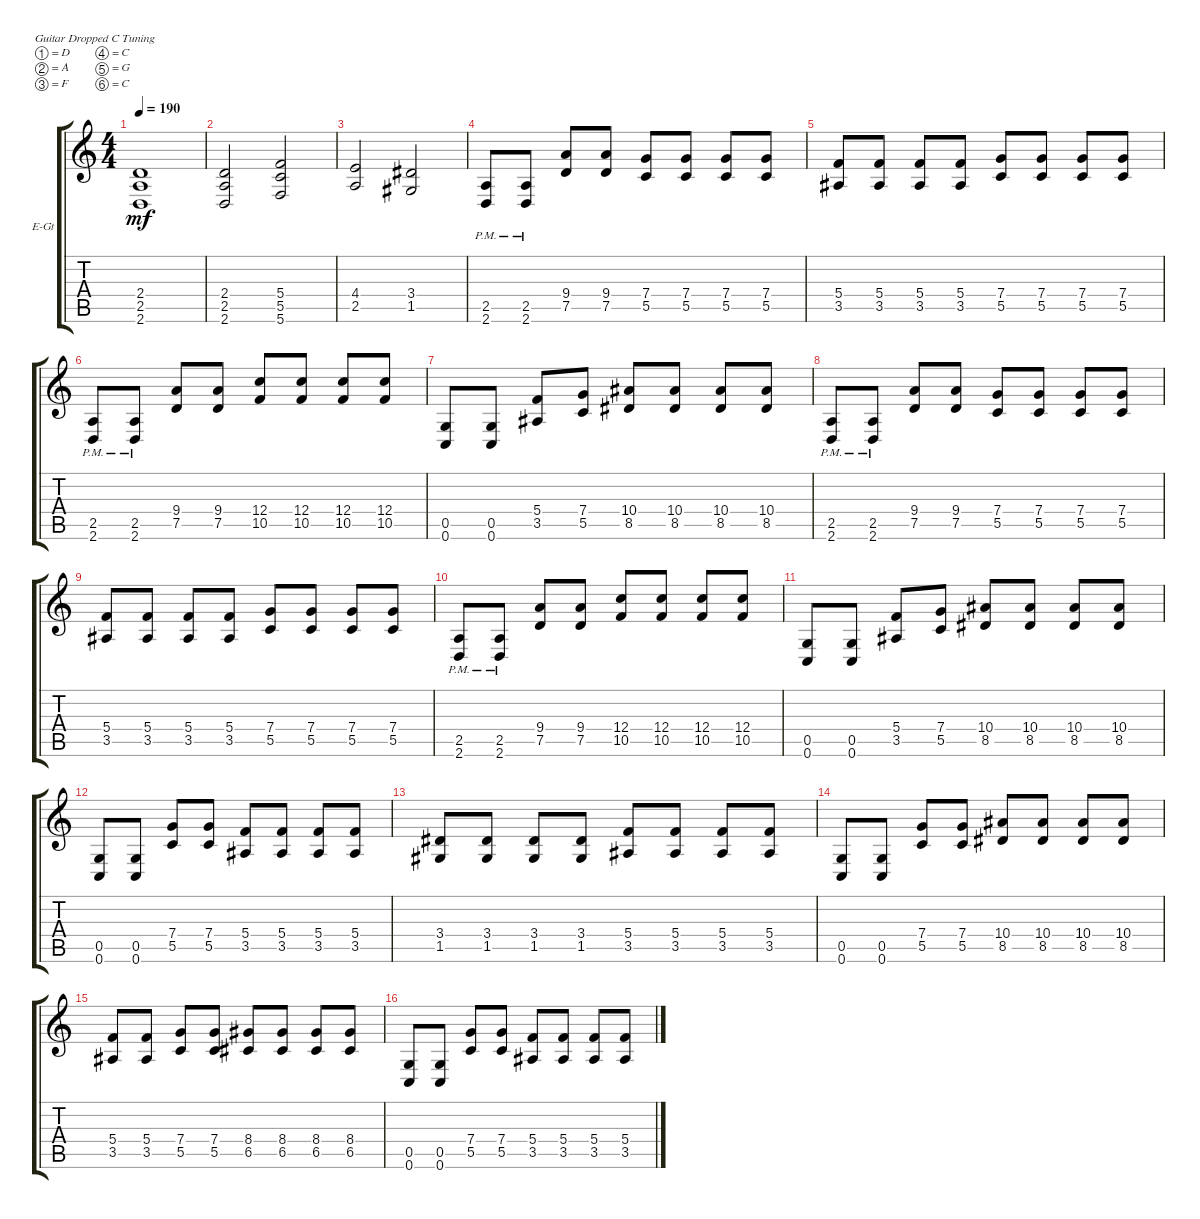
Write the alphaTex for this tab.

\defaultSystemsLayout 4
\bracketExtendMode groupsimilarinstruments
\firstSystemTrackNameOrientation horizontal
\otherSystemsTrackNameOrientation horizontal
\track ("Electric Guitar" "E-Gt") {instrument distortionguitar}
\staff {score tabs}
\tuning (D4 A3 F3 C3 G2 C2)
\ts (4 4)
\tempo 190
\clef g2
\ks c
(2.6 2.5 2.4).1{dy mf} |
(2.6 2.5 2.4).2 (5.6 5.5 5.4).2 |
(2.5 4.4).2 (1.5 3.4).2 |
(2.6{pm} 2.5).8 (2.6{pm} 2.5).8 (7.5 9.4).8 (7.5 9.4).8 (5.5 7.4).8 (5.5 7.4).8 (5.5 7.4).8 (5.5 7.4).8 |
(3.5 5.4).8 (3.5 5.4).8 (3.5 5.4).8 (3.5 5.4).8 (5.5 7.4).8 (5.5 7.4).8 (5.5 7.4).8 (5.5 7.4).8 |
(2.6 2.5{pm}).8 (2.6 2.5{pm}).8 (7.5 9.4).8 (7.5 9.4).8 (10.5 12.4).8 (10.5 12.4).8 (10.5 12.4).8 (10.5 12.4).8 |
(0.6 0.5).8 (0.6 0.5).8 (3.5 5.4).8 (5.5 7.4).8 (8.5 10.4).8 (8.5 10.4).8 (8.5 10.4).8 (8.5 10.4).8 |
(2.6{pm} 2.5).8 (2.6{pm} 2.5).8 (7.5 9.4).8 (7.5 9.4).8 (5.5 7.4).8 (5.5 7.4).8 (5.5 7.4).8 (5.5 7.4).8 |
(3.5 5.4).8 (3.5 5.4).8 (3.5 5.4).8 (3.5 5.4).8 (5.5 7.4).8 (5.5 7.4).8 (5.5 7.4).8 (5.5 7.4).8 |
(2.6 2.5{pm}).8 (2.6 2.5{pm}).8 (7.5 9.4).8 (7.5 9.4).8 (10.5 12.4).8 (10.5 12.4).8 (10.5 12.4).8 (10.5 12.4).8 |
(0.6 0.5).8 (0.6 0.5).8 (3.5 5.4).8 (5.5 7.4).8 (8.5 10.4).8 (8.5 10.4).8 (8.5 10.4).8 (8.5 10.4).8 |
(0.6 0.5).8 (0.5 0.6).8 (5.5 7.4).8 (5.5 7.4).8 (3.5 5.4).8 (3.5 5.4).8 (3.5 5.4).8 (3.5 5.4).8 |
(1.5 3.4).8 (1.5 3.4).8 (1.5 3.4).8 (1.5 3.4).8 (3.5 5.4).8 (3.5 5.4).8 (3.5 5.4).8 (3.5 5.4).8 |
(0.6 0.5).8 (0.6 0.5).8 (5.5 7.4).8 (5.5 7.4).8 (8.5 10.4).8 (8.5 10.4).8 (8.5 10.4).8 (8.5 10.4).8 |
(3.5 5.4).8 (3.5 5.4).8 (5.5 7.4).8 (5.5 7.4).8 (6.5 8.4).8 (6.5 8.4).8 (6.5 8.4).8 (6.5 8.4).8 |
(0.6 0.5).8 (0.5 0.6).8 (5.5 7.4).8 (5.5 7.4).8 (3.5 5.4).8 (3.5 5.4).8 (3.5 5.4).8 (3.5 5.4).8
